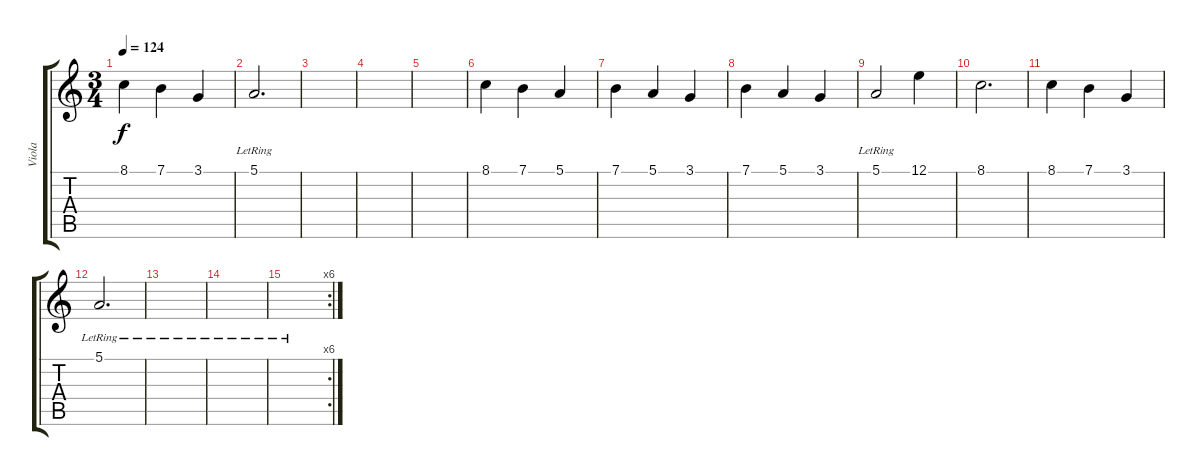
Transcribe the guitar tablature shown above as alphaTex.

\track ("Viola" "Viola") {instrument viola}
\staff {score tabs}
\tuning (E4 B3 G3 D3 A2 E2) {hide}
\ts (3 4)
\tempo 124
\clef g2
\ks c
8.1.4{dy f} 7.1.4 3.1.4 |
5.1{lr}.2{d} |
|
|
|
8.1.4 7.1.4 5.1.4 |
7.1.4 5.1.4 3.1.4 |
7.1.4 5.1.4 3.1.4 |
5.1{lr}.2 12.1.4 |
8.1.2{d} |
8.1.4 7.1.4 3.1.4 |
5.1{lr}.2{d} |
|
|
\rc 6
